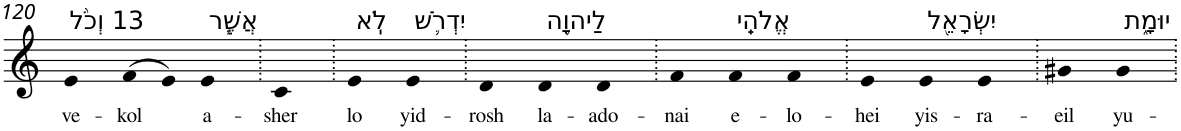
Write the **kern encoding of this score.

**kern	**text
*part1	*part1
*staff1	*staff1
*I"Piano	*
*I'Pno	*
!!LO:PB:g=z
*clefG2	*
*k[]	*
=120	=120
!LO:TX:a:t=13 וְכֹ֨ל	!
!	!LO:LY:b
4e	ve-
!	!LO:LY:b
(>8f	-kol
8e)	.
!LO:TX:a:t=אֲשֶׁ֧ר	!
!	!LO:LY:b
4e	a-
=121.	=121.
!	!LO:LY:b
4c	-sher
=122.	=122.
!LO:TX:a:t=לֹֽא	!
!	!LO:LY:b
4e	lo
!LO:TX:a:t=יִדְרֹ֛שׁ	!
!	!LO:LY:b
4e	yid-
=123.	=123.
!	!LO:LY:b
4d	-rosh
!LO:TX:a:t=לַיהוָ֥ה	!
!	!LO:LY:b
4d	la-
!	!LO:LY:b
4d	-ado-
=124.	=124.
!	!LO:LY:b
4f	-nai
!LO:TX:a:t=אֱלֹהֵֽי	!
!	!LO:LY:b
4f	e-
!	!LO:LY:b
4f	-lo-
=125.	=125.
!	!LO:LY:b
4e	-hei
!LO:TX:a:t=יִשְׂרָאֵ֖ל	!
!	!LO:LY:b
4e	yis-
!	!LO:LY:b
4e	-ra-
=126.	=126.
!	!LO:LY:b
4g#X	-eil
!LO:TX:a:t=יוּמָ֑ת	!
!	!LO:LY:b
4g#	yu-
=.	=.
*-	*-
